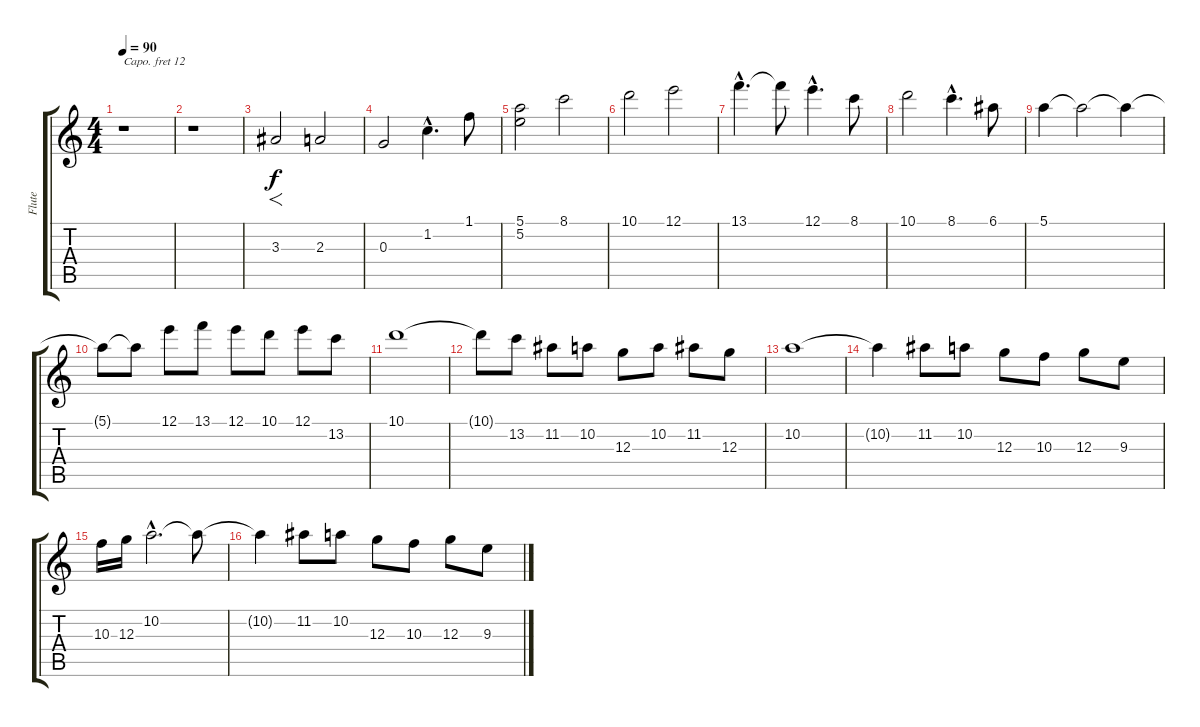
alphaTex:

\track ("Flute" "Flute") {instrument panflute}
\staff {score tabs}
\capo 12
\tuning (E4 B3 G3 D3 A2 E2) {hide}
\ts (4 4)
\tempo 90
\clef g2
\ks c
r.1{dy f instrument panflute} |
r.1 |
3.3.2{f} 2.3.2 |
0.3.2 1.2{hac}.4{d} 1.1.8 |
(5.1 5.2).2 8.1.2 |
10.1.2 12.1.2 |
13.1{hac}.4{d} 13.1{t}.8 12.1{hac}.4{d} 8.1.8 |
10.1.2 8.1{hac}.4{d} 6.1.8 |
5.1.4 5.1{t}.2 5.1{t}.4 |
5.1{t}.8 5.1{t}.8 12.1.8 13.1.8 12.1.8 10.1.8 12.1.8 13.2.8 |
10.1.1 |
10.1{t}.8 13.2.8 11.2.8 10.2.8 12.3.8 10.2.8 11.2.8 12.3.8 |
10.2.1 |
10.2{t}.4 11.2.8 10.2.8 12.3.8 10.3.8 12.3.8 9.3.8 |
10.3.16 12.3.16 10.2{hac}.2{d} 10.2{t}.8 |
10.2{t}.4 11.2.8 10.2.8 12.3.8 10.3.8 12.3.8 9.3.8
